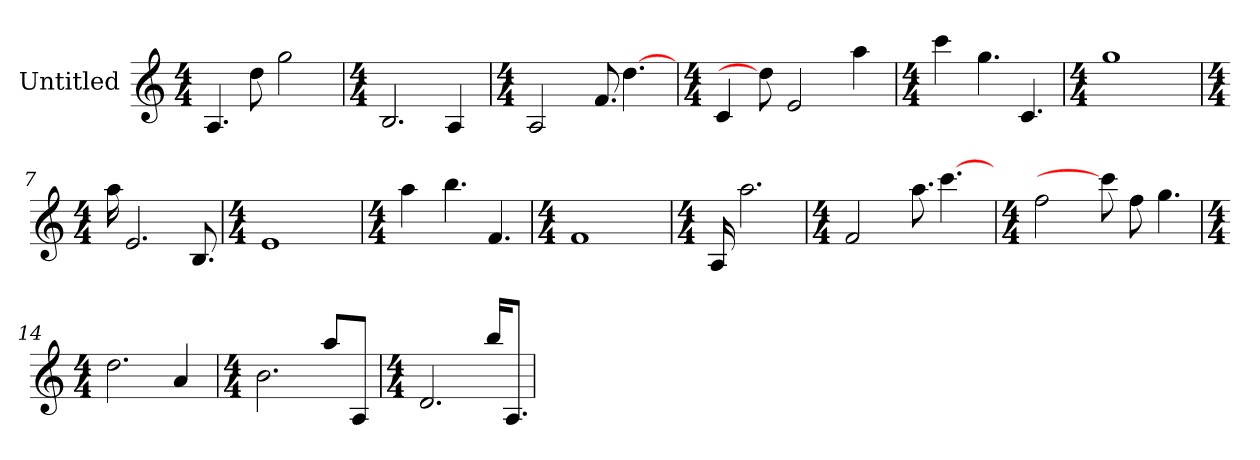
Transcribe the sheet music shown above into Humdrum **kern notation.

**kern
*part1
*staff1
*I"Untitled
*k[]
*C:
*M4/4
=1
!LO:N:vis=4.
4A
8dd
2gg
=2
*k[]
*C:
*M4/4
!LO:N:vis=2.
2B
4A
=3
*k[]
*C:
*M4/4
2A
!LO:N:vis=8.
8f
[4.dd
=4
*k[]
*C:
*M4/4
4c
8dd]
2e
4aa
=5
*k[]
*C:
*M4/4
4ccc
!LO:N:vis=4.
4gg
!LO:N:vis=4.
4c
=6
*k[]
*C:
*M4/4
1gg
=7
*k[]
*C:
*M4/4
16aa
!LO:N:vis=2.
2e
!LO:N:vis=8.
8B
=8
*k[]
*C:
*M4/4
1e
=9
*k[]
*C:
*M4/4
4aa
!LO:N:vis=4.
4bb
!LO:N:vis=4.
4f
=10
*k[]
*C:
*M4/4
1f
=11
*k[]
*C:
*M4/4
16A
!LO:N:vis=2.
2aa
=12
*k[]
*C:
*M4/4
2f
!LO:N:vis=8.
8aa
[4.ccc
=13
*k[]
*C:
*M4/4
2ff
8ccc]
8ff
!LO:N:vis=4.
4gg
=14
*k[]
*C:
*M4/4
!LO:N:vis=2.
2dd
4a
=15
*k[]
*C:
*M4/4
!LO:N:vis=2.
2b
8aaL
8AJ
=16
*k[]
*C:
*M4/4
!LO:N:vis=2.
2d
16bbKL
!LO:N:vis=8.
8AJ
=
*-
